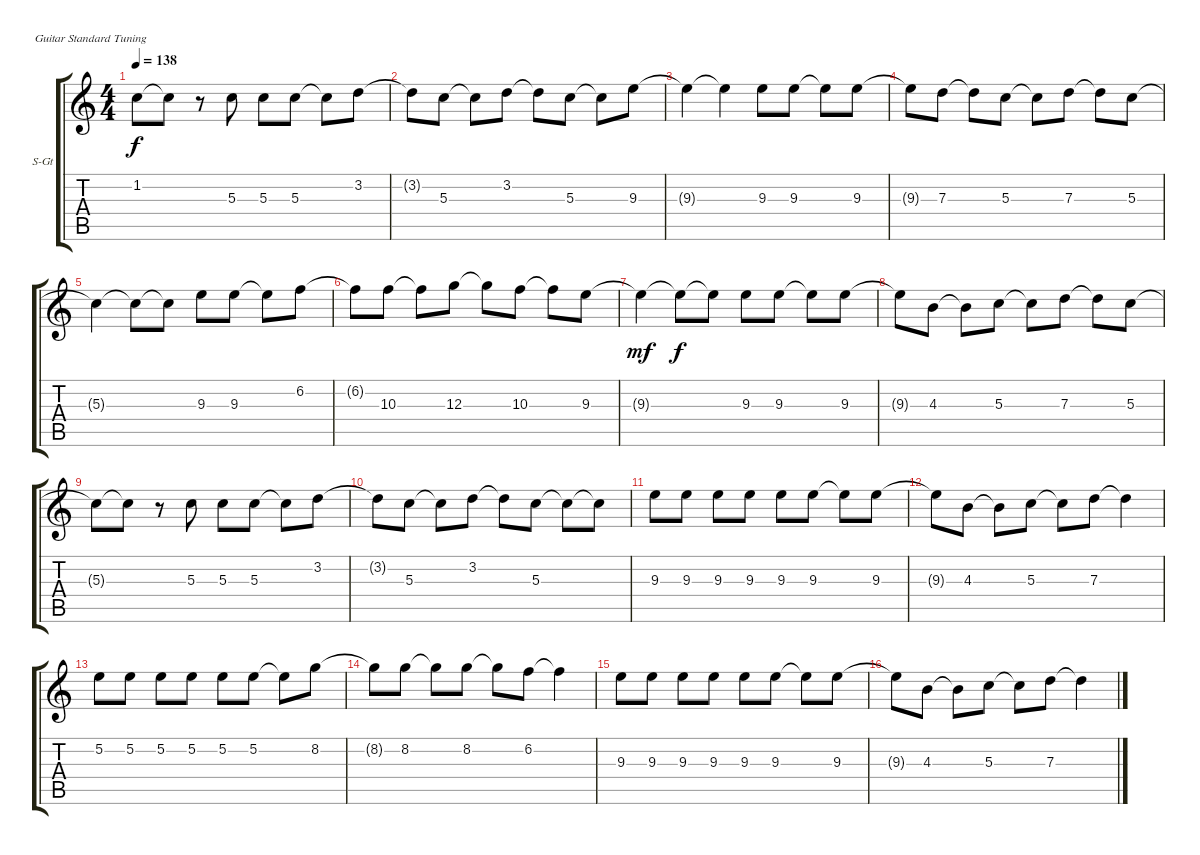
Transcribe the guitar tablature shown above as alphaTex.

\bracketExtendMode groupsimilarinstruments
\firstSystemTrackNameOrientation horizontal
\otherSystemsTrackNameOrientation horizontal
\track ("Äîðîæêà 3" "S-Gt") {instrument electricgrandpiano}
\staff {score tabs}
\tuning (E4 B3 G3 D3 A2 E2)
\displaytranspose 12
\ts (4 4)
\tempo 138
\clef g2
\ks c
1.2{t}.8{dy f} 1.2{t}.8 r.8 5.3.8 5.3.8 5.3.8 5.3{t}.8 3.2.8 |
3.2{t}.8 5.3.8 5.3{t}.8 3.2.8 3.2{t}.8 5.3.8 5.3{t}.8 9.3.8 |
9.3{t}.4 9.3{t}.4 9.3.8 9.3.8 9.3{t}.8 9.3.8 |
9.3{t}.8 7.3.8 7.3{t}.8 5.3.8 5.3{t}.8 7.3.8 7.3{t}.8 5.3.8 |
5.3{t}.4 5.3{t}.8 5.3{t}.8 9.3.8 9.3.8 9.3{t}.8 6.2.8 |
6.2{t}.8 10.3.8 10.3{t}.8 12.3.8 12.3{t}.8 10.3.8 10.3{t}.8 9.3.8 |
9.3{t}.4{dy mf} 9.3{t}.8{dy f} 9.3{t}.8 9.3.8 9.3.8 9.3{t}.8 9.3.8 |
9.3{t}.8 4.3.8 4.3{t}.8 5.3.8 5.3{t}.8 7.3.8 7.3{t}.8 5.3.8 |
5.3{t}.8 5.3{t}.8 r.8 5.3.8 5.3.8 5.3.8 5.3{t}.8 3.2.8 |
3.2{t}.8 5.3.8 5.3{t}.8 3.2.8 3.2{t}.8 5.3.8 5.3{t}.8 5.3{t}.8 |
9.3.8 9.3.8 9.3.8 9.3.8 9.3.8 9.3.8 9.3{t}.8 9.3.8 |
9.3{t}.8 4.3.8 4.3{t}.8 5.3.8 5.3{t}.8 7.3.8 7.3{t}.4 |
5.2.8 5.2.8 5.2.8 5.2.8 5.2.8 5.2.8 5.2{t}.8 8.2.8 |
8.2{t}.8 8.2.8 8.2{t}.8 8.2.8 8.2{t}.8 6.2.8 6.2{t}.4 |
9.3.8 9.3.8 9.3.8 9.3.8 9.3.8 9.3.8 9.3{t}.8 9.3.8 |
9.3{t}.8 4.3.8 4.3{t}.8 5.3.8 5.3{t}.8 7.3.8 7.3{t}.4
